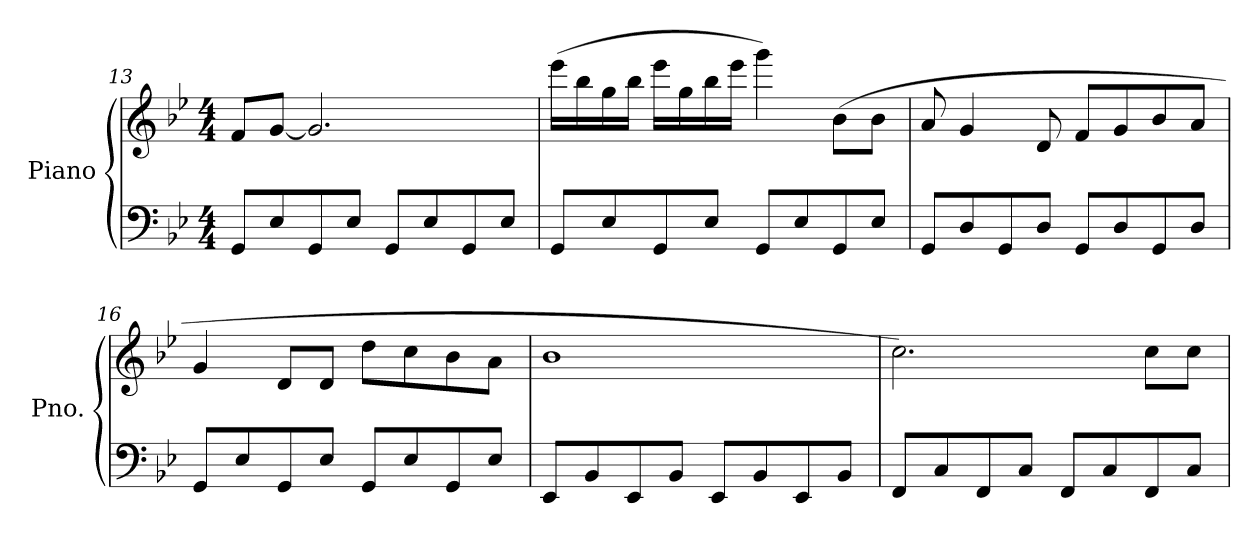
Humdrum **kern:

**kern	**kern
*part1	*part1
*staff2	*staff1
*I"Piano	*
*I'Pno.	*
*clefF4	*clefG2
*k[b-e-]	*k[b-e-]
*M4/4	*M4/4
=13	=13
8GG/L	8f/L
8E-/	[8g/J
8GG/	2.g/]
8E-/J	.
8GG/L	.
8E-/	.
8GG/	.
8E-/J	.
=14	=14
8GG/L	(16eee-\LL
.	16bb-\
8E-/	16gg\
.	16bb-\JJ
8GG/	16eee-\LL
.	16gg\
8E-/J	16bb-\
.	16eee-\JJ
8GG/L	4ggg\)
8E-/	.
8GG/	(8b-\L
8E-/J	8b-\J
!!LO:LB:g=z
=15	=15
8GG/L	8a/
8D/	4g/
8GG/	.
8D/J	8d/
8GG/L	8f/L
8D/	8g/
8GG/	8b-/
8D/J	8a/J
=16	=16
8GG/L	4g/
8E-/	.
8GG/	8d/L
8E-/J	8d/J
8GG/L	8dd\L
8E-/	8cc\
8GG/	8b-\
8E-/J	8a\J
=17	=17
8EE-/L	1b-
8BB-/	.
8EE-/	.
8BB-/J	.
8EE-/L	.
8BB-/	.
8EE-/	.
8BB-/J	.
=18	=18
8FF/L	2.cc\)
8C/	.
8FF/	.
8C/J	.
8FF/L	.
8C/	.
8FF/	8cc\L
8C/J	8cc\J
=	=
*-	*-
